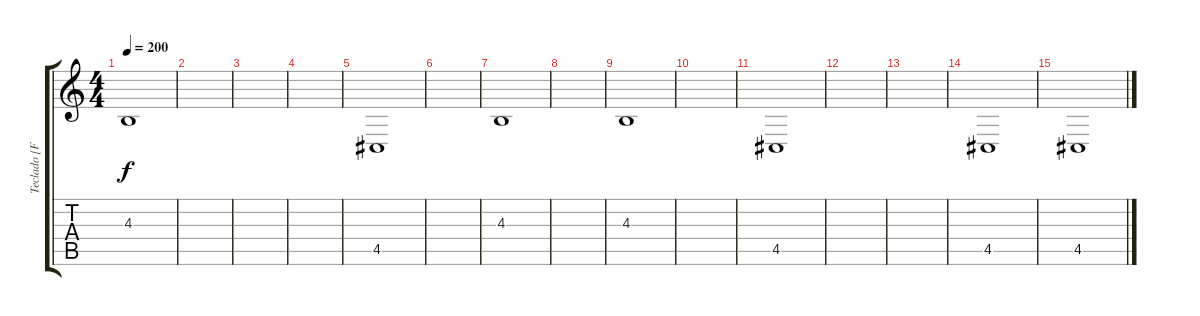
\track ("Teclado [Fábio Ribeiro]" "Teclado [F") {instrument choiraahs}
\staff {score tabs}
\tuning (E4 B3 G3 D3 A2 E2) {hide}
\ts (4 4)
\tempo 200
\clef g2
\ks c
4.3.1{dy f} |
|
|
|
4.5.1 |
|
4.3.1 |
|
4.3.1 |
|
4.5.1 |
|
|
4.5.1 |
4.5.1
